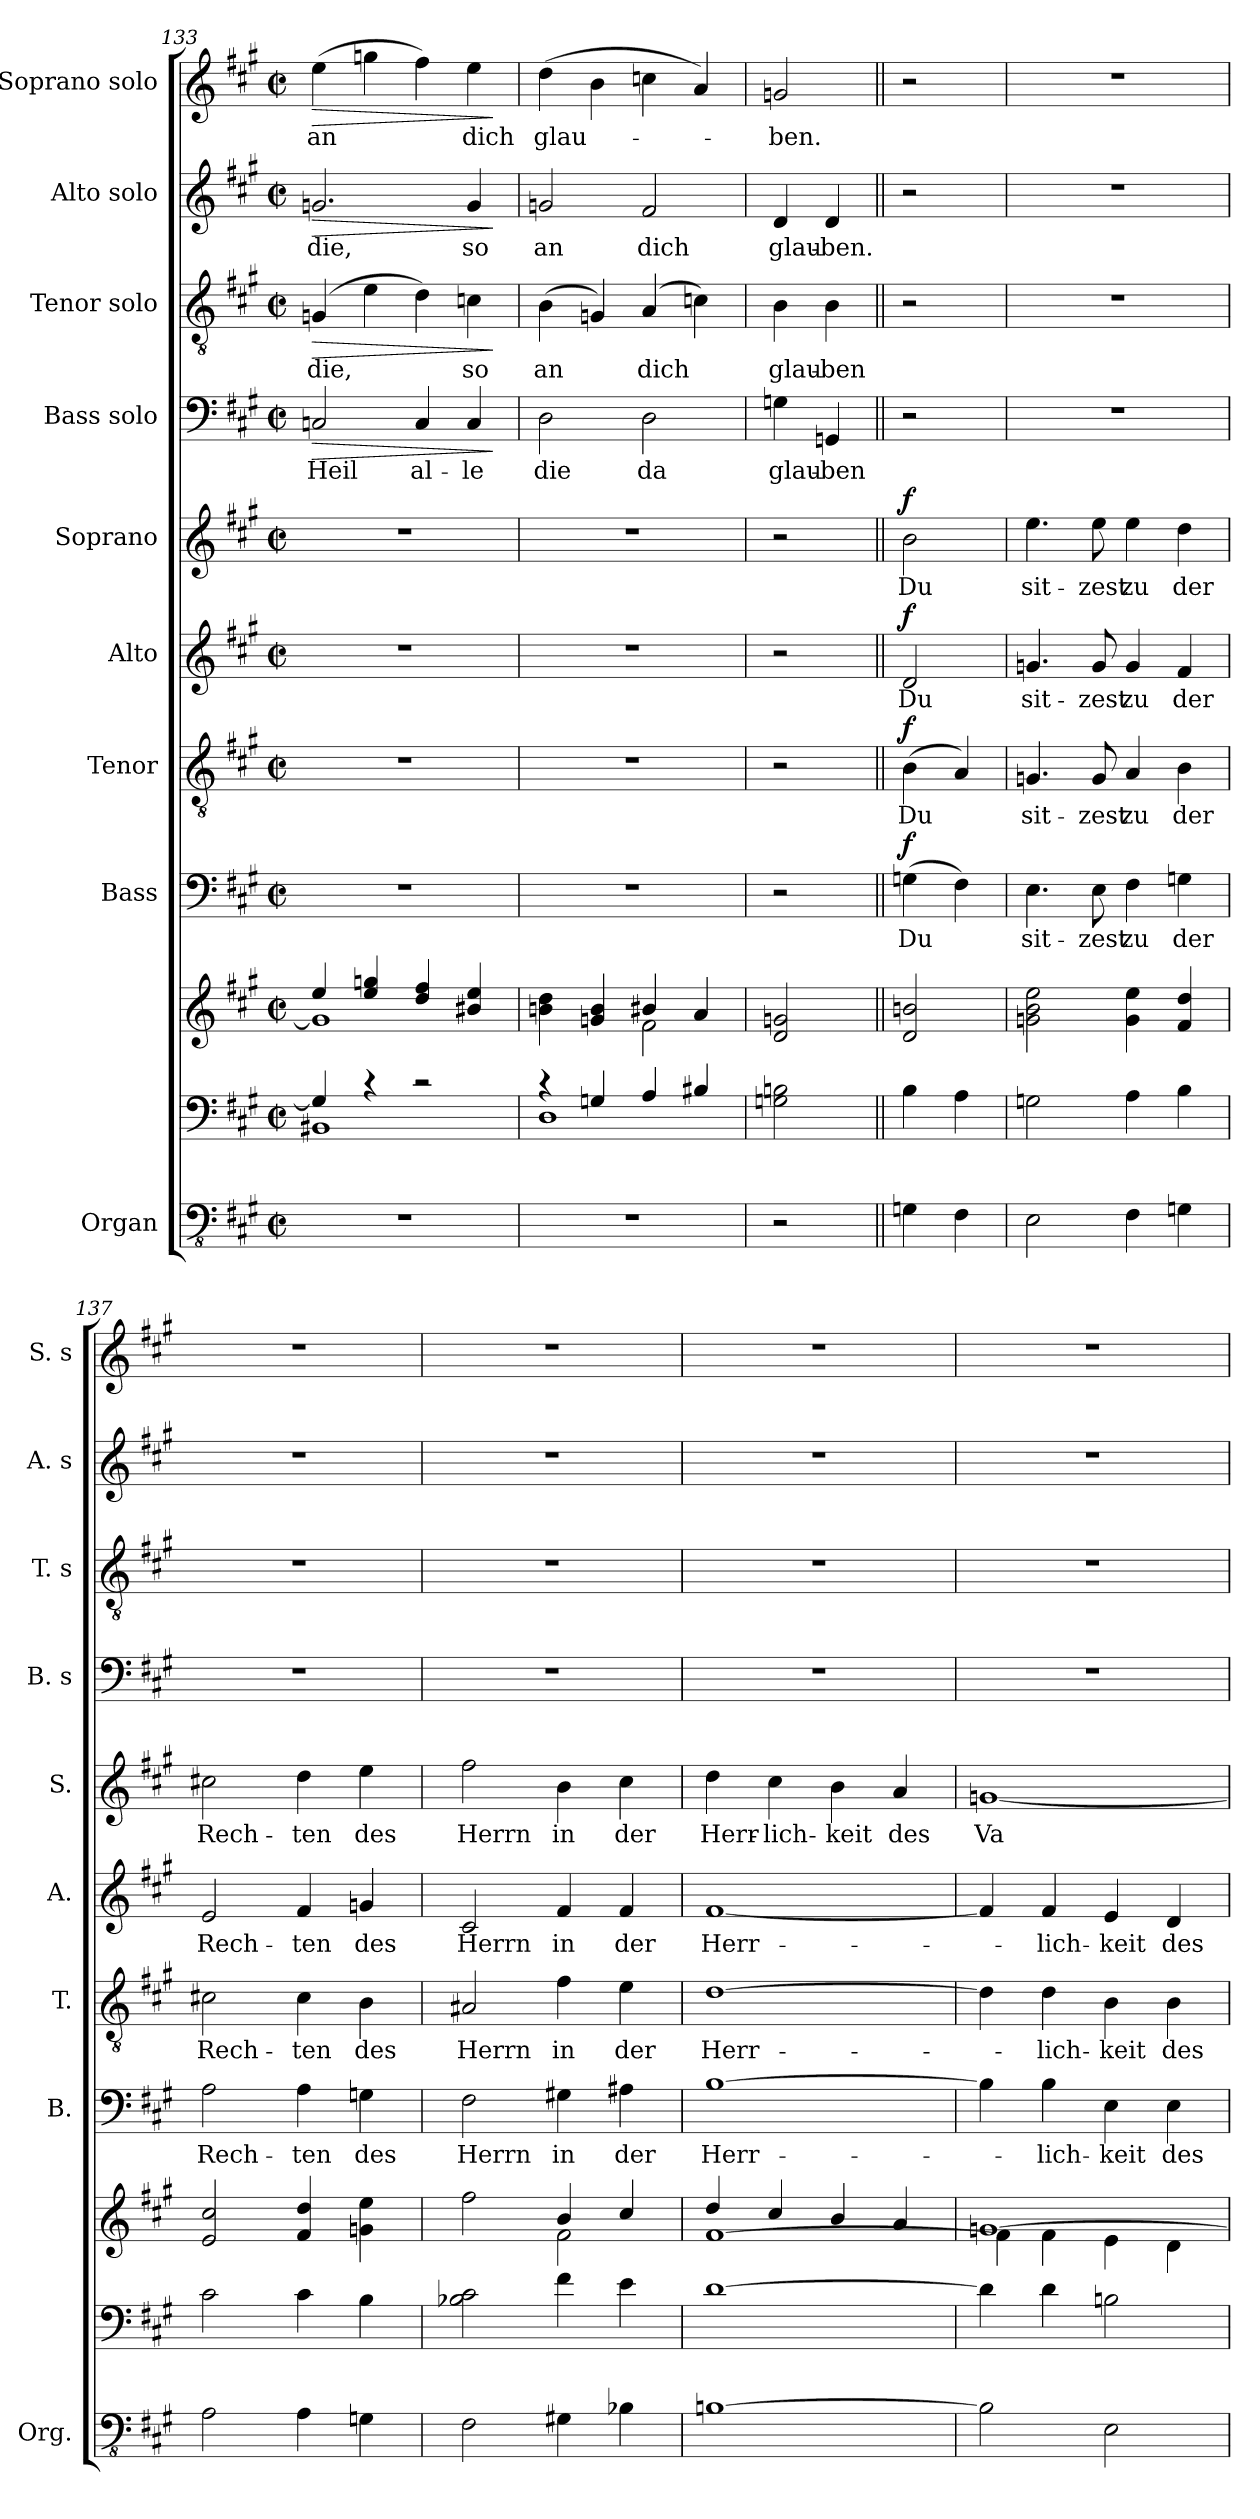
**kern	**kern	**kern	**kern	**text	**dynam	**kern	**text	**dynam	**kern	**text	**dynam	**kern	**text	**dynam	**kern	**text	**dynam	**kern	**text	**dynam	**kern	**text	**dynam	**kern	**text	**dynam
*part9	*part9	*part9	*part8	*part8	*part8	*part7	*part7	*part7	*part6	*part6	*part6	*part5	*part5	*part5	*part4	*part4	*part4	*part3	*part3	*part3	*part2	*part2	*part2	*part1	*part1	*part1
*staff11	*staff10	*staff9	*staff8	*staff8	*staff8	*staff7	*staff7	*staff7	*staff6	*staff6	*staff6	*staff5	*staff5	*staff5	*staff4	*staff4	*staff4	*staff3	*staff3	*staff3	*staff2	*staff2	*staff2	*staff1	*staff1	*staff1
*I"Organ	*	*	*I"Bass	*	*	*I"Tenor	*	*	*I"Alto	*	*	*I"Soprano	*	*	*I"Bass solo	*	*	*I"Tenor solo	*	*	*I"Alto solo	*	*	*I"Soprano solo	*	*
*I'Org.	*	*	*I'B.	*	*	*I'T.	*	*	*I'A.	*	*	*I'S.	*	*	*I'B. s	*	*	*I'T. s	*	*	*I'A. s	*	*	*I'S. s	*	*
*clefFv4	*clefF4	*clefG2	*clefF4	*	*	*clefGv2	*	*	*clefG2	*	*	*clefG2	*	*	*clefF4	*	*	*clefGv2	*	*	*clefG2	*	*	*clefG2	*	*
*k[f#c#g#]	*k[f#c#g#]	*k[f#c#g#]	*k[f#c#g#]	*	*	*k[f#c#g#]	*	*	*k[f#c#g#]	*	*	*k[f#c#g#]	*	*	*k[f#c#g#]	*	*	*k[f#c#g#]	*	*	*k[f#c#g#]	*	*	*k[f#c#g#]	*	*
*M2/2	*M2/2	*M2/2	*M2/2	*	*	*M2/2	*	*	*M2/2	*	*	*M2/2	*	*	*M2/2	*	*	*M2/2	*	*	*M2/2	*	*	*M2/2	*	*
*met(c|)	*met(c|)	*met(c|)	*met(c|)	*	*	*met(c|)	*	*	*met(c|)	*	*	*met(c|)	*	*	*met(c|)	*	*	*met(c|)	*	*	*met(c|)	*	*	*met(c|)	*	*
=133	=133	=133	=133	=133	=133	=133	=133	=133	=133	=133	=133	=133	=133	=133	=133	=133	=133	=133	=133	=133	=133	=133	=133	=133	=133	=133
*	*^	*^	*	*	*	*	*	*	*	*	*	*	*	*	*	*	*	*	*	*	*	*	*	*	*	*
!	!	!	!	!	!	!	!	!	!	!	!	!	!	!	!	!	!	!LO:LY:b	!LO:HP:b	!	!LO:LY:b	!LO:HP:b	!	!LO:LY:b	!LO:HP:b	!	!LO:LY:b	!LO:HP:b
1r	1BB#X	4G/]	1g]	4ee/	1r	.	.	1r	.	.	1r	.	.	1r	.	.	2Cn/	Heil	>	(>4Gn/	die,	>	2.gn/	die,	>	(>4ee\	an	>
.	.	4rc	.	4ee/ 4ggn/	.	.	.	.	.	.	.	.	.	.	.	.	.	.	.	4e\	.	.	.	.	.	4ggn\	.	.
!	!	!	!	!	!	!	!	!	!	!	!	!	!	!	!	!	!	!LO:LY:b	!	!	!	!	!	!	!	!	!	!
.	.	2rc	.	4dd/ 4ff#/	.	.	.	.	.	.	.	.	.	.	.	.	4C/	al-	.	4d\)	.	.	.	.	.	4ff#\)	.	.
!	!	!	!	!	!	!	!	!	!	!	!	!	!	!	!	!	!	!LO:LY:b	!	!	!LO:LY:b	!	!	!LO:LY:b	!	!	!LO:LY:b	!
.	.	.	.	4b#X/ 4ee/	.	.	.	.	.	.	.	.	.	.	.	.	4C/	-le	.	4cn\	so	.	4g/	so	.	4ee\	dich	.
*	*v	*v	*	*	*	*	*	*	*	*	*	*	*	*	*	*	*	*	*	*	*	*	*	*	*	*	*	*
*	*	*v	*v	*	*	*	*	*	*	*	*	*	*	*	*	*	*	*	*	*	*	*	*	*	*	*	*
.	.	.	.	.	.	.	.	.	.	.	.	.	.	.	.	.	]	.	.	]	.	.	]	.	.	]
=134	=134	=134	=134	=134	=134	=134	=134	=134	=134	=134	=134	=134	=134	=134	=134	=134	=134	=134	=134	=134	=134	=134	=134	=134	=134	=134
*	*^	*^	*	*	*	*	*	*	*	*	*	*	*	*	*	*	*	*	*	*	*	*	*	*	*	*
!	!	!	!	!	!	!	!	!	!	!	!	!	!	!	!	!	!	!LO:LY:b	!	!	!LO:LY:b	!	!	!LO:LY:b	!	!	!LO:LY:b	!
1r	1D	4rc	4bn\ 4dd\	2ryy	1r	.	.	1r	.	.	1r	.	.	1r	.	.	2D\	die	.	(>4B\	an	.	2gn/	an	.	(>4dd\	glau-	.
.	.	4Gn/	4gn/ 4b/	.	.	.	.	.	.	.	.	.	.	.	.	.	.	.	.	4Gn/)	.	.	.	.	.	4b\	.	.
!	!	!	!	!	!	!	!	!	!	!	!	!	!	!	!	!	!	!LO:LY:b	!	!	!LO:LY:b	!	!	!LO:LY:b	!	!	!	!
.	.	4A/	2f#\	4b#X/	.	.	.	.	.	.	.	.	.	.	.	.	2D\	da	.	(>4A/	dich	.	2f#/	dich	.	4ccn\	.	.
.	.	4B#X/	.	4a/	.	.	.	.	.	.	.	.	.	.	.	.	.	.	.	4cn\)	.	.	.	.	.	4a/)	.	.
=135	=135	=135	=135	=135	=135	=135	=135	=135	=135	=135	=135	=135	=135	=135	=135	=135	=135	=135	=135	=135	=135	=135	=135	=135	=135	=135	=135	=135
!	!	!	!	!	!	!	!	!	!	!	!	!	!	!	!	!	!	!LO:LY:b	!	!	!LO:LY:b	!	!	!LO:LY:b	!	!	!LO:LY:b	!
*	*v	*v	*	*	*	*	*	*	*	*	*	*	*	*	*	*	*	*	*	*	*	*	*	*	*	*	*	*
*	*	*v	*v	*	*	*	*	*	*	*	*	*	*	*	*	*	*	*	*	*	*	*	*	*	*	*	*
2r	2Gn\ 2Bn\	2d/ 2gn/	2r	.	.	2r	.	.	2r	.	.	2r	.	.	4Gn\	glau-	.	4B\	glau-	.	4d/	glau-	.	2gn/	-ben.	.
!	!	!	!	!	!	!	!	!	!	!	!	!	!	!	!	!LO:LY:b	!	!	!LO:LY:b	!	!	!LO:LY:b	!	!	!	!
.	.	.	.	.	.	.	.	.	.	.	.	.	.	.	4GGn/	-ben	.	4B\	-ben	.	4d/	-ben.	.	.	.	.
!!LO:LB:g=z
=135X4||	=135X4||	=135X4||	=135X4||	=135X4||	=135X4||	=135X4||	=135X4||	=135X4||	=135X4||	=135X4||	=135X4||	=135X4||	=135X4||	=135X4||	=135X4||	=135X4||	=135X4||	=135X4||	=135X4||	=135X4||	=135X4||	=135X4||	=135X4||	=135X4||	=135X4||	=135X4||
!	!	!	!	!LO:LY:b	!LO:DY:a	!	!LO:LY:b	!LO:DY:a	!	!LO:LY:b	!LO:DY:a	!	!LO:LY:b	!LO:DY:a	!	!	!	!	!	!	!	!	!	!	!	!
4GGn\	4B\	2d/ 2bn/	(>4Gn\	Du	f	(>4B\	Du	f	2d/	Du	f	2b\	Du	f	2r	.	.	2r	.	.	2r	.	.	2r	.	.
4FF#\	4A\	.	4F#\)	.	.	4A/)	.	.	.	.	.	.	.	.	.	.	.	.	.	.	.	.	.	.	.	.
=136	=136	=136	=136	=136	=136	=136	=136	=136	=136	=136	=136	=136	=136	=136	=136	=136	=136	=136	=136	=136	=136	=136	=136	=136	=136	=136
!	!	!	!	!LO:LY:b	!	!	!LO:LY:b	!	!	!LO:LY:b	!	!	!LO:LY:b	!	!	!	!	!	!	!	!	!	!	!	!	!
2EE\	2Gn\	2gn\ 2b\ 2ee\	4.E\	sit-	.	4.Gn/	sit-	.	4.gn/	sit-	.	4.ee\	sit-	.	1r	.	.	1r	.	.	1r	.	.	1r	.	.
!	!	!	!	!LO:LY:b	!	!	!LO:LY:b	!	!	!LO:LY:b	!	!	!LO:LY:b	!	!	!	!	!	!	!	!	!	!	!	!	!
.	.	.	8E\	-zest	.	8G/	-zest	.	8g/	-zest	.	8ee\	-zest	.	.	.	.	.	.	.	.	.	.	.	.	.
!	!	!	!	!LO:LY:b	!	!	!LO:LY:b	!	!	!LO:LY:b	!	!	!LO:LY:b	!	!	!	!	!	!	!	!	!	!	!	!	!
4FF#\	4A\	4g\ 4ee\	4F#\	zu	.	4A/	zu	.	4g/	zu	.	4ee\	zu	.	.	.	.	.	.	.	.	.	.	.	.	.
!	!	!	!	!LO:LY:b	!	!	!LO:LY:b	!	!	!LO:LY:b	!	!	!LO:LY:b	!	!	!	!	!	!	!	!	!	!	!	!	!
4GGn\	4B\	4f#/ 4dd/	4Gn\	der	.	4B\	der	.	4f#/	der	.	4dd\	der	.	.	.	.	.	.	.	.	.	.	.	.	.
=137	=137	=137	=137	=137	=137	=137	=137	=137	=137	=137	=137	=137	=137	=137	=137	=137	=137	=137	=137	=137	=137	=137	=137	=137	=137	=137
!	!	!	!	!LO:LY:b	!	!	!LO:LY:b	!	!	!LO:LY:b	!	!	!LO:LY:b	!	!	!	!	!	!	!	!	!	!	!	!	!
2AA\	2c#\	2e/ 2cc#/	2A\	Rech-	.	2c#X\	Rech-	.	2e/	Rech-	.	2cc#X\	Rech-	.	1r	.	.	1r	.	.	1r	.	.	1r	.	.
!	!	!	!	!LO:LY:b	!	!	!LO:LY:b	!	!	!LO:LY:b	!	!	!LO:LY:b	!	!	!	!	!	!	!	!	!	!	!	!	!
4AA\	4c#\	4f#/ 4dd/	4A\	-ten	.	4c#\	-ten	.	4f#/	-ten	.	4dd\	-ten	.	.	.	.	.	.	.	.	.	.	.	.	.
!	!	!	!	!LO:LY:b	!	!	!LO:LY:b	!	!	!LO:LY:b	!	!	!LO:LY:b	!	!	!	!	!	!	!	!	!	!	!	!	!
4GGn\	4B\	4gn\ 4ee\	4Gn\	des	.	4B\	des	.	4gn/	des	.	4ee\	des	.	.	.	.	.	.	.	.	.	.	.	.	.
=138	=138	=138	=138	=138	=138	=138	=138	=138	=138	=138	=138	=138	=138	=138	=138	=138	=138	=138	=138	=138	=138	=138	=138	=138	=138	=138
*	*	*^	*	*	*	*	*	*	*	*	*	*	*	*	*	*	*	*	*	*	*	*	*	*	*	*
!	!	!	!	!	!LO:LY:b	!	!	!LO:LY:b	!	!	!LO:LY:b	!	!	!LO:LY:b	!	!	!	!	!	!	!	!	!	!	!	!	!
2FF#\	2B-X\ 2c#\	2ff#\	2ryy	2F#\	Herrn	.	2A#X/	Herrn	.	2c#/	Herrn	.	2ff#\	Herrn	.	1r	.	.	1r	.	.	1r	.	.	1r	.	.
!	!	!	!	!	!LO:LY:b	!	!	!LO:LY:b	!	!	!LO:LY:b	!	!	!LO:LY:b	!	!	!	!	!	!	!	!	!	!	!	!	!
4GG#X\	4f#\	2f#\	4b/	4G#X\	in	.	4f#\	in	.	4f#/	in	.	4b\	in	.	.	.	.	.	.	.	.	.	.	.	.	.
!	!	!	!	!	!LO:LY:b	!	!	!LO:LY:b	!	!	!LO:LY:b	!	!	!LO:LY:b	!	!	!	!	!	!	!	!	!	!	!	!	!
4BB-X\	4e\	.	4cc#/	4A#X\	der	.	4e\	der	.	4f#/	der	.	4cc#\	der	.	.	.	.	.	.	.	.	.	.	.	.	.
=139	=139	=139	=139	=139	=139	=139	=139	=139	=139	=139	=139	=139	=139	=139	=139	=139	=139	=139	=139	=139	=139	=139	=139	=139	=139	=139	=139
!	!	!	!	!	!LO:LY:b	!	!	!LO:LY:b	!	!	!LO:LY:b	!	!	!LO:LY:b	!	!	!	!	!	!	!	!	!	!	!	!	!
[1BBn	[1d	[1f#	4dd/	[1B	Herr-	.	[1d	Herr-	.	[1f#	Herr-	.	4dd\	Herr-	.	1r	.	.	1r	.	.	1r	.	.	1r	.	.
!	!	!	!	!	!	!	!	!	!	!	!	!	!	!LO:LY:b	!	!	!	!	!	!	!	!	!	!	!	!	!
.	.	.	4cc#/	.	.	.	.	.	.	.	.	.	4cc#\	-lich-	.	.	.	.	.	.	.	.	.	.	.	.	.
!	!	!	!	!	!	!	!	!	!	!	!	!	!	!LO:LY:b	!	!	!	!	!	!	!	!	!	!	!	!	!
.	.	.	4b/	.	.	.	.	.	.	.	.	.	4b\	-keit	.	.	.	.	.	.	.	.	.	.	.	.	.
!	!	!	!	!	!	!	!	!	!	!	!	!	!	!LO:LY:b	!	!	!	!	!	!	!	!	!	!	!	!	!
.	.	.	4a/	.	.	.	.	.	.	.	.	.	4a/	des	.	.	.	.	.	.	.	.	.	.	.	.	.
=140	=140	=140	=140	=140	=140	=140	=140	=140	=140	=140	=140	=140	=140	=140	=140	=140	=140	=140	=140	=140	=140	=140	=140	=140	=140	=140	=140
!	!	!	!	!	!	!	!	!	!	!	!	!	!	!LO:LY:b	!	!	!	!	!	!	!	!	!	!	!	!	!
2BB\]	4d\]	[1gn	4f#\]	4B\]	.	.	4d\]	.	.	4f#/]	.	.	[1gn	Va-	.	1r	.	.	1r	.	.	1r	.	.	1r	.	.
!	!	!	!	!	!LO:LY:b	!	!	!LO:LY:b	!	!	!LO:LY:b	!	!	!	!	!	!	!	!	!	!	!	!	!	!	!	!
.	4d\	.	4f#\	4B\	-lich-	.	4d\	-lich-	.	4f#/	-lich-	.	.	.	.	.	.	.	.	.	.	.	.	.	.	.	.
!	!	!	!	!	!LO:LY:b	!	!	!LO:LY:b	!	!	!LO:LY:b	!	!	!	!	!	!	!	!	!	!	!	!	!	!	!	!
2EE\	2Bn\	.	4e\	4E\	-keit	.	4B\	-keit	.	4e/	-keit	.	.	.	.	.	.	.	.	.	.	.	.	.	.	.	.
!	!	!	!	!	!LO:LY:b	!	!	!LO:LY:b	!	!	!LO:LY:b	!	!	!	!	!	!	!	!	!	!	!	!	!	!	!	!
.	.	.	4d\	4E\	des	.	4B\	des	.	4d/	des	.	.	.	.	.	.	.	.	.	.	.	.	.	.	.	.
*	*	*v	*v	*	*	*	*	*	*	*	*	*	*	*	*	*	*	*	*	*	*	*	*	*	*	*	*
=	=	=	=	=	=	=	=	=	=	=	=	=	=	=	=	=	=	=	=	=	=	=	=	=	=	=
*-	*-	*-	*-	*-	*-	*-	*-	*-	*-	*-	*-	*-	*-	*-	*-	*-	*-	*-	*-	*-	*-	*-	*-	*-	*-	*-
